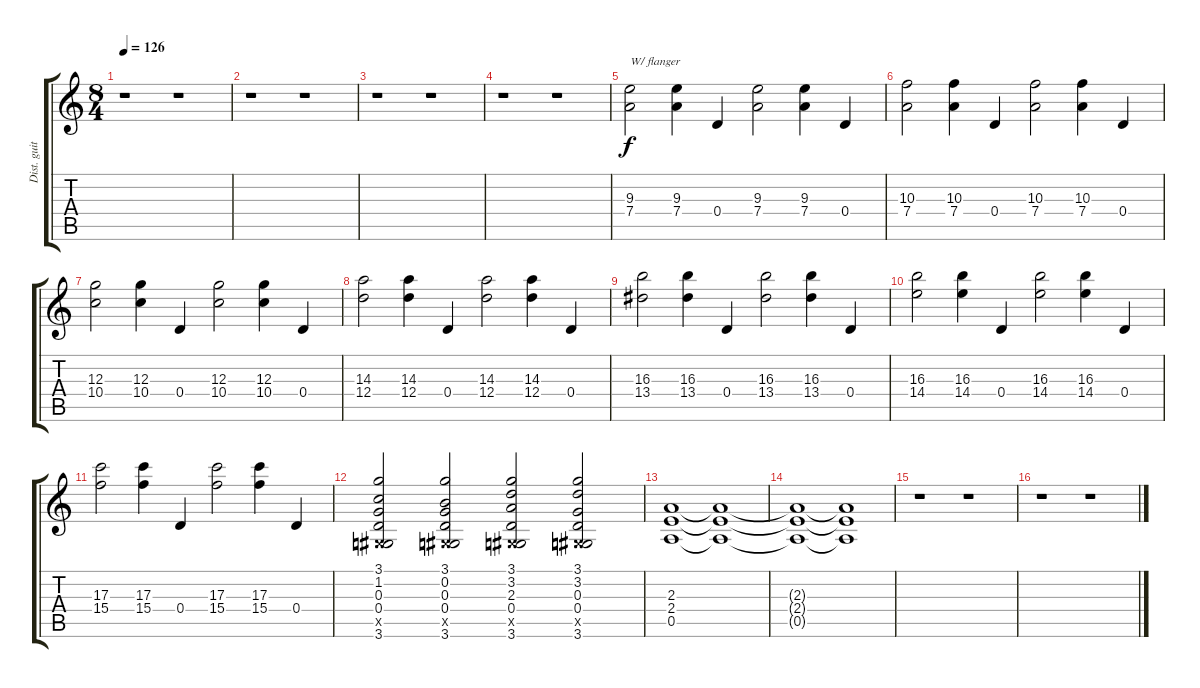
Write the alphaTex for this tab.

\track ("Dist. guitar w/flanger" "Dist. guit") {instrument distortionguitar}
\staff {score tabs}
\tuning (E4 B3 G3 D3 A2 E2) {hide}
\ts (8 4)
\tempo 126
\clef g2
\ks c
r.1{dy f} r.1 |
r.1 r.1 |
r.1 r.1 |
r.1 r.1 |
(9.3 7.4).2{txt "W/ flanger"} (9.3 7.4).4 0.4.4 (9.3 7.4).2 (9.3 7.4).4 0.4.4 |
(10.3 7.4).2 (10.3 7.4).4 0.4.4 (10.3 7.4).2 (10.3 7.4).4 0.4.4 |
(12.3 10.4).2 (12.3 10.4).4 0.4.4 (12.3 10.4).2 (12.3 10.4).4 0.4.4 |
(14.3 12.4).2 (14.3 12.4).4 0.4.4 (14.3 12.4).2 (14.3 12.4).4 0.4.4 |
(16.3 13.4).2 (16.3 13.4).4 0.4.4 (16.3 13.4).2 (16.3 13.4).4 0.4.4 |
(16.3 14.4).2 (16.3 14.4).4 0.4.4 (16.3 14.4).2 (16.3 14.4).4 0.4.4 |
(17.3 15.4).2 (17.3 15.4).4 0.4.4 (17.3 15.4).2 (17.3 15.4).4 0.4.4 |
(3.1 1.2 0.3 0.4 -1.5{x} 3.6).2 (3.1 0.2 0.3 0.4 -1.5{x} 3.6).2 (3.1 3.2 2.3 0.4 -1.5{x} 3.6).2 (3.1 3.2 0.3 0.4 -1.5{x} 3.6).2 |
(2.3 2.4 0.5).1 (2.3{t} 2.4{t} 0.5{t}).1 |
(2.3{t} 2.4{t} 0.5{t}).1 (2.3{t} 2.4{t} 0.5{t}).1 |
r.1 r.1 |
r.1 r.1
